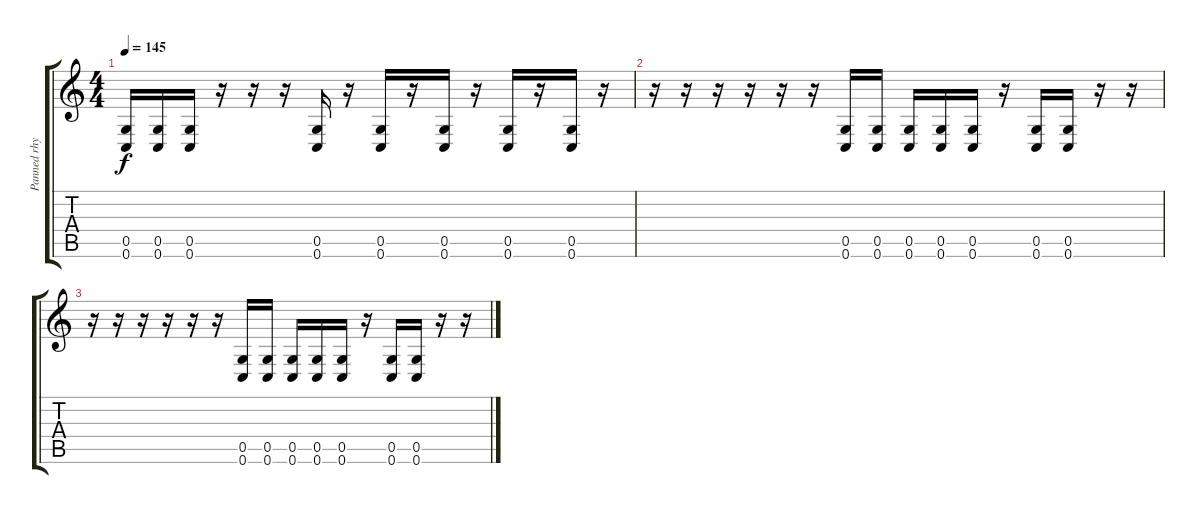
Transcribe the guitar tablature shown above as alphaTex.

\track ("Panned rhythm guitar 2" "Panned rhy") {instrument distortionguitar}
\staff {score tabs}
\tuning (D4 A3 F3 C3 G2 C2) {hide}
\ts (4 4)
\tempo 145
\clef g2
\ks c
(0.5 0.6).16{dy f} (0.5 0.6).16 (0.5 0.6).16 r.16 r.16 r.16 (0.5 0.6).16 r.16 (0.5 0.6).16 r.16 (0.5 0.6).16 r.16 (0.5 0.6).16 r.16 (0.5 0.6).16 r.16 |
r.16 r.16 r.16 r.16 r.16 r.16 (0.5 0.6).16 (0.5 0.6).16 (0.5 0.6).16 (0.5 0.6).16 (0.5 0.6).16 r.16 (0.5 0.6).16 (0.5 0.6).16 r.16 r.16 |
r.16 r.16 r.16 r.16 r.16 r.16 (0.5 0.6).16 (0.5 0.6).16 (0.5 0.6).16 (0.5 0.6).16 (0.5 0.6).16 r.16 (0.5 0.6).16 (0.5 0.6).16 r.16 r.16
